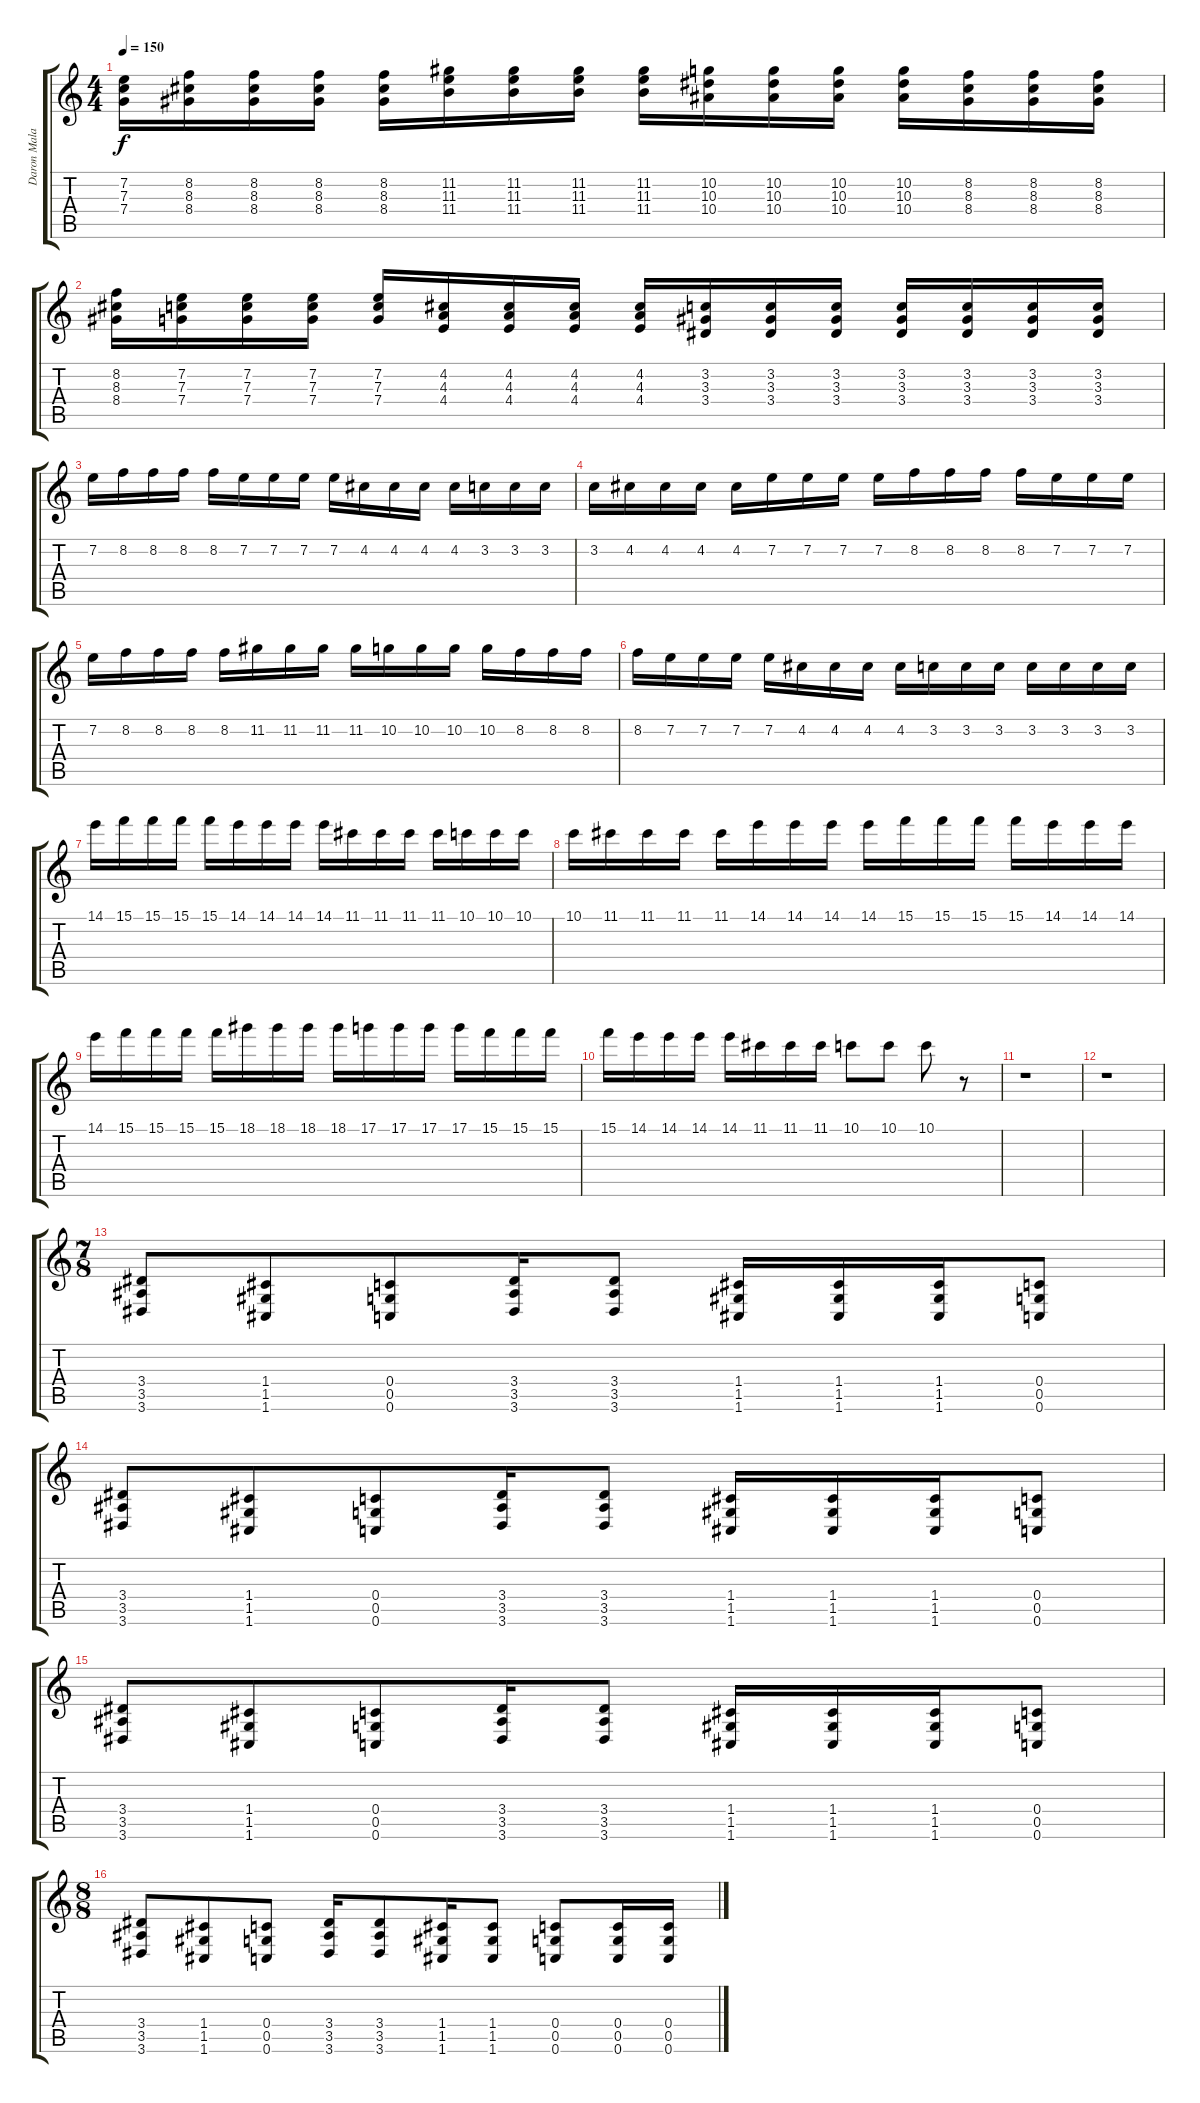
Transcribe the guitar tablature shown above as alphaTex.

\track ("Daron Malakian" "Daron Mala") {instrument overdrivenguitar}
\staff {score tabs}
\tuning (D4 A3 F3 C3 G2 C2) {hide}
\ts (4 4)
\tempo 150
\clef g2
\ks c
(7.2 7.3 7.4).16{dy f} (8.2 8.3 8.4).16 (8.2 8.3 8.4).16 (8.2 8.3 8.4).16 (8.2 8.3 8.4).16 (11.2 11.3 11.4).16 (11.2 11.3 11.4).16 (11.2 11.3 11.4).16 (11.2 11.3 11.4).16 (10.2 10.3 10.4).16 (10.2 10.3 10.4).16 (10.2 10.3 10.4).16 (10.2 10.3 10.4).16 (8.2 8.3 8.4).16 (8.2 8.3 8.4).16 (8.2 8.3 8.4).16 |
(8.2 8.3 8.4).16 (7.2 7.3 7.4).16 (7.2 7.3 7.4).16 (7.2 7.3 7.4).16 (7.2 7.3 7.4).16 (4.2 4.3 4.4).16 (4.2 4.3 4.4).16 (4.2 4.3 4.4).16 (4.2 4.3 4.4).16 (3.2 3.3 3.4).16 (3.2 3.3 3.4).16 (3.2 3.3 3.4).16 (3.2 3.3 3.4).16 (3.2 3.3 3.4).16 (3.2 3.3 3.4).16 (3.2 3.3 3.4).16 |
7.2.16{volume 12} 8.2.16 8.2.16 8.2.16 8.2.16 7.2.16 7.2.16 7.2.16 7.2.16 4.2.16 4.2.16 4.2.16 4.2.16 3.2.16 3.2.16 3.2.16 |
3.2.16 4.2.16 4.2.16 4.2.16 4.2.16 7.2.16 7.2.16 7.2.16 7.2.16 8.2.16 8.2.16 8.2.16 8.2.16 7.2.16 7.2.16 7.2.16 |
7.2.16 8.2.16 8.2.16 8.2.16 8.2.16 11.2.16 11.2.16 11.2.16 11.2.16 10.2.16 10.2.16 10.2.16 10.2.16 8.2.16 8.2.16 8.2.16 |
8.2.16 7.2.16 7.2.16 7.2.16 7.2.16 4.2.16 4.2.16 4.2.16 4.2.16 3.2.16 3.2.16 3.2.16 3.2.16 3.2.16 3.2.16 3.2.16 |
14.1.16 15.1.16 15.1.16 15.1.16 15.1.16 14.1.16 14.1.16 14.1.16 14.1.16 11.1.16 11.1.16 11.1.16 11.1.16 10.1.16 10.1.16 10.1.16 |
10.1.16 11.1.16 11.1.16 11.1.16 11.1.16 14.1.16 14.1.16 14.1.16 14.1.16 15.1.16 15.1.16 15.1.16 15.1.16 14.1.16 14.1.16 14.1.16 |
14.1.16 15.1.16 15.1.16 15.1.16 15.1.16 18.1.16 18.1.16 18.1.16 18.1.16 17.1.16 17.1.16 17.1.16 17.1.16 15.1.16 15.1.16 15.1.16 |
15.1.16 14.1.16 14.1.16 14.1.16 14.1.16 11.1.16 11.1.16 11.1.16 10.1.8 10.1.8 10.1.8 r.8 |
r.1 |
r.1 |
\ts (7 8)
(3.4 3.5 3.6).8{instrument distortionguitar} (1.4 1.5 1.6).8 (0.4 0.5 0.6).8 (3.4 3.5 3.6).16 (3.4 3.5 3.6).8 (1.4 1.5 1.6).16 (1.4 1.5 1.6).16 (1.4 1.5 1.6).16 (0.4 0.5 0.6).8 |
(3.4 3.5 3.6).8{instrument distortionguitar} (1.4 1.5 1.6).8 (0.4 0.5 0.6).8 (3.4 3.5 3.6).16 (3.4 3.5 3.6).8 (1.4 1.5 1.6).16 (1.4 1.5 1.6).16 (1.4 1.5 1.6).16 (0.4 0.5 0.6).8 |
(3.4 3.5 3.6).8{instrument distortionguitar} (1.4 1.5 1.6).8 (0.4 0.5 0.6).8 (3.4 3.5 3.6).16 (3.4 3.5 3.6).8 (1.4 1.5 1.6).16 (1.4 1.5 1.6).16 (1.4 1.5 1.6).16 (0.4 0.5 0.6).8 |
\ts (8 8)
(3.4 3.5 3.6).8 (1.4 1.5 1.6).8 (0.4 0.5 0.6).8 (3.4 3.5 3.6).16 (3.4 3.5 3.6).8 (1.4 1.5 1.6).16 (1.4 1.5 1.6).8 (0.4 0.5 0.6).8 (0.4 0.5 0.6).16 (0.4 0.5 0.6).16
